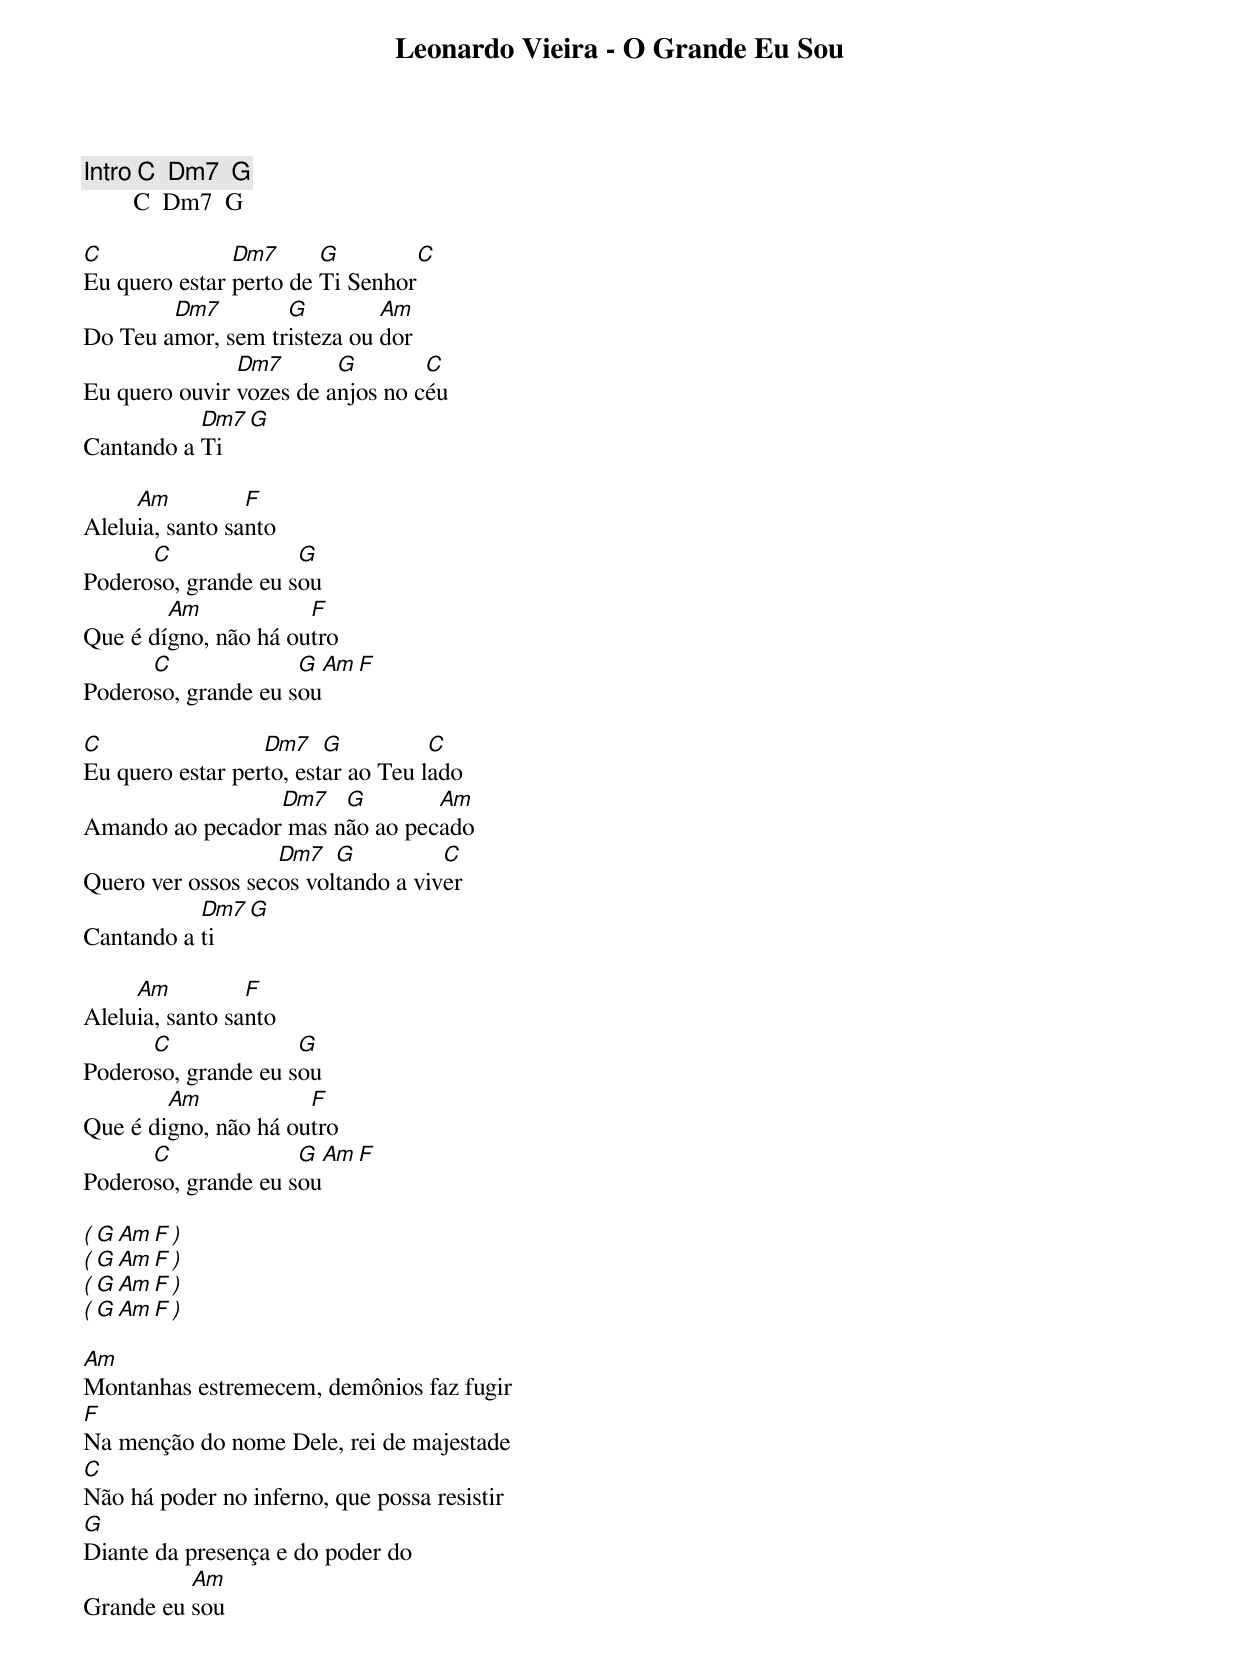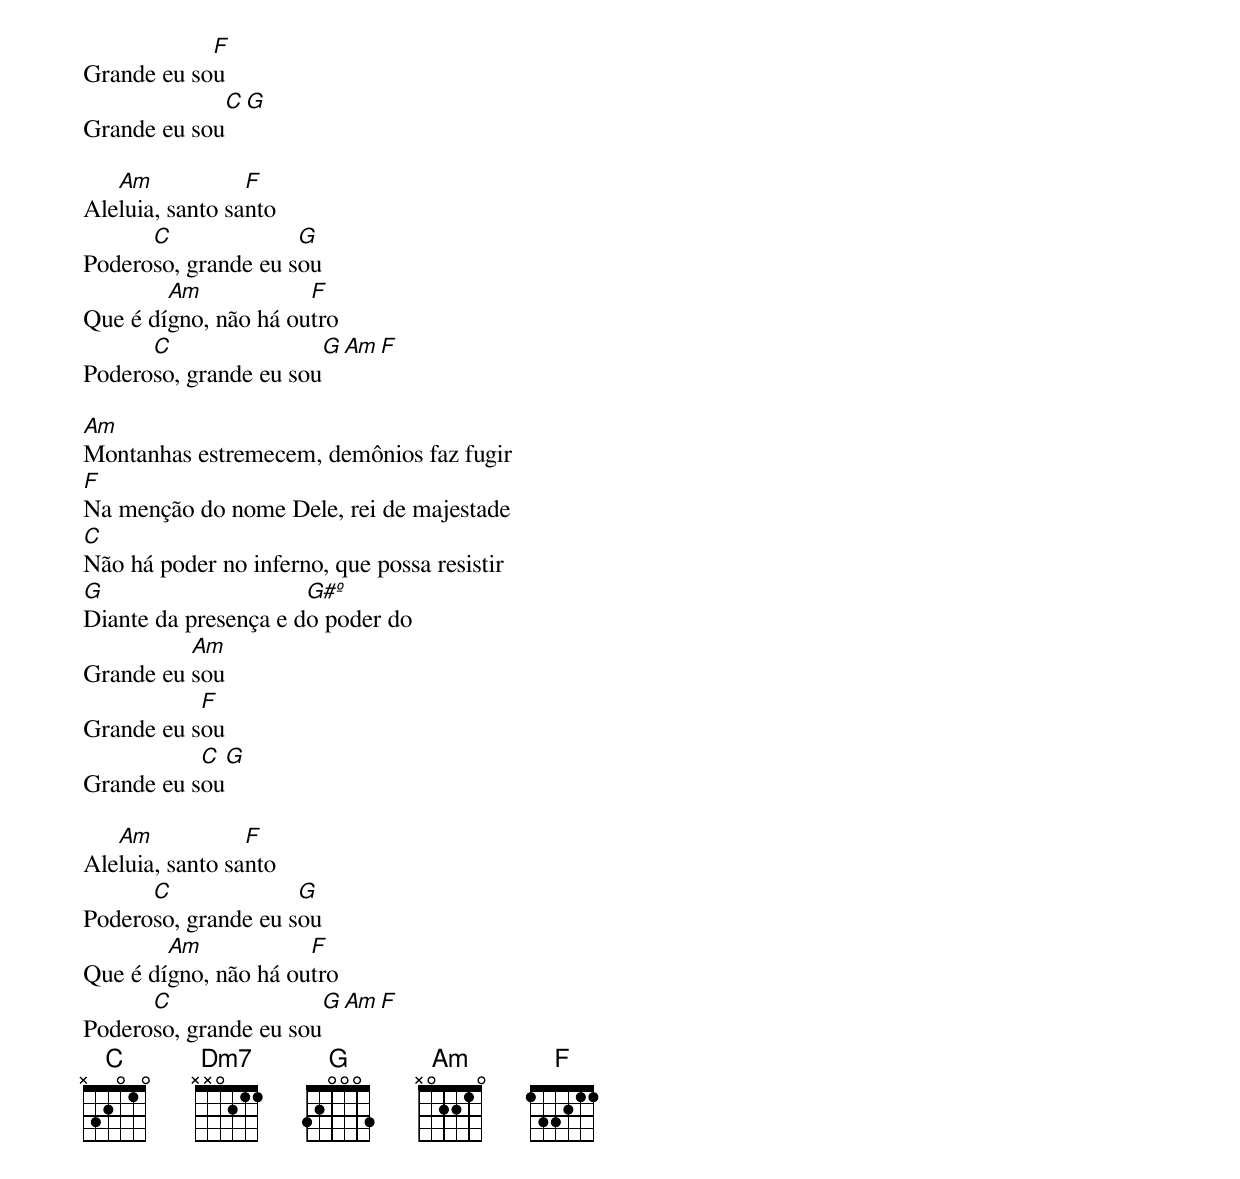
Leonardo Vieira - O Grande Eu Sou

[Intro] C  Dm7  G
        C  Dm7  G

C              Dm7      G        C
Eu quero estar perto de Ti Senhor
        Dm7        G         Am
Do Teu amor, sem tristeza ou dor
               Dm7       G        C
Eu quero ouvir vozes de anjos no céu
           Dm7   G
Cantando a Ti

     Am          F
Aleluia, santo santo
      C              G
Poderoso, grande eu sou
        Am            F
Que é dígno, não há outro
      C              G  Am  F
Poderoso, grande eu sou

C                 Dm7    G          C
Eu quero estar perto, estar ao Teu lado
                 Dm7   G        Am
Amando ao pecador mas não ao pecado
                   Dm7   G          C
Quero ver ossos secos voltando a viver
           Dm7  G
Cantando a ti

     Am          F
Aleluia, santo santo
      C              G
Poderoso, grande eu sou
        Am            F
Que é digno, não há outro
      C              G  Am  F
Poderoso, grande eu sou

( G  Am  F )
( G  Am  F )
( G  Am  F )
( G  Am  F )

Am
Montanhas estremecem, demônios faz fugir
F
Na menção do nome Dele, rei de majestade
C
Não há poder no inferno, que possa resistir
G
Diante da presença e do poder do
          Am
Grande eu sou
            F
Grande eu sou
             C    G
Grande eu sou

   Am            F
Aleluia, santo santo
      C              G
Poderoso, grande eu sou
        Am            F
Que é dígno, não há outro
      C                G  Am  F
Poderoso, grande eu sou

Am
Montanhas estremecem, demônios faz fugir
F
Na menção do nome Dele, rei de majestade
C
Não há poder no inferno, que possa resistir
G                     G#º
Diante da presença e do poder do
          Am
Grande eu sou
           F
Grande eu sou
           C   G
Grande eu sou

   Am            F
Aleluia, santo santo
      C              G
Poderoso, grande eu sou
        Am            F
Que é dígno, não há outro
      C                G  Am  F
Poderoso, grande eu sou
